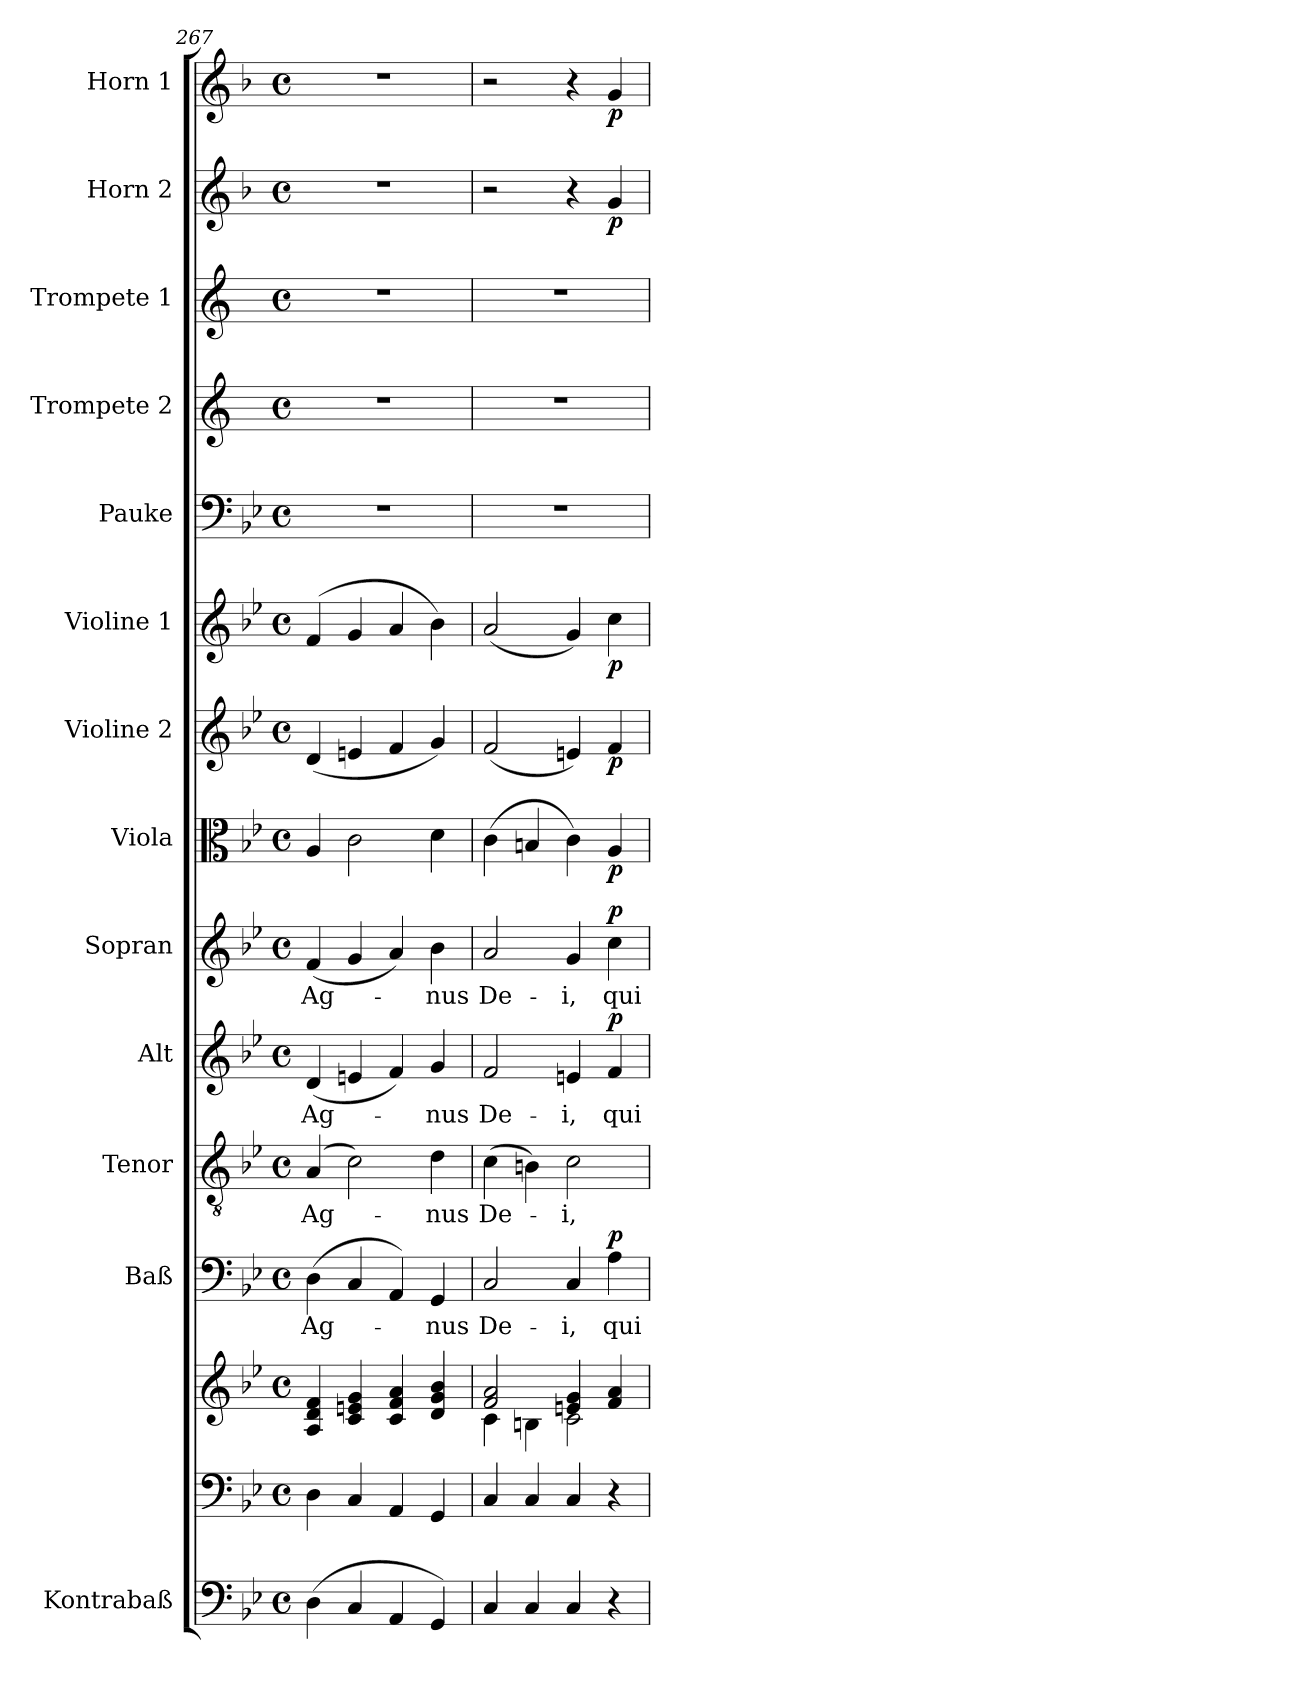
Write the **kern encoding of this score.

**kern	**kern	**kern	**kern	**text	**dynam	**kern	**text	**kern	**text	**dynam	**kern	**text	**dynam	**kern	**dynam	**kern	**dynam	**kern	**dynam	**kern	**kern	**kern	**kern	**dynam	**kern	**dynam
*part14	*part13	*part13	*part12	*part12	*part12	*part11	*part11	*part10	*part10	*part10	*part9	*part9	*part9	*part8	*part8	*part7	*part7	*part6	*part6	*part5	*part4	*part3	*part2	*part2	*part1	*part1
*staff15	*staff14	*staff13	*staff12	*staff12	*staff12	*staff11	*staff11	*staff10	*staff10	*staff10	*staff9	*staff9	*staff9	*staff8	*staff8	*staff7	*staff7	*staff6	*staff6	*staff5	*staff4	*staff3	*staff2	*staff2	*staff1	*staff1
*I"Kontrabaß	*	*	*I"Baß	*	*	*I"Tenor	*	*I"Alt	*	*	*I"Sopran	*	*	*I"Viola	*	*I"Violine 2	*	*I"Violine 1	*	*I"Pauke	*I"Trompete 2	*I"Trompete 1	*I"Horn 2	*	*I"Horn 1	*
*I'Kb.	*	*	*	*	*	*	*	*	*	*	*	*	*	*I'Vla.	*	*I'Vl. 2	*	*I'Vl. 1	*	*	*I'Tr. 2	*I'Tr. 1	*I'Hr. 2	*	*I'Hr. 1	*
*clefF4	*clefF4	*clefG2	*clefF4	*	*	*clefGv2	*	*clefG2	*	*	*clefG2	*	*	*clefC3	*	*clefG2	*	*clefG2	*	*clefF4	*clefG2	*clefG2	*clefG2	*	*clefG2	*
*ITrd7c12	*	*	*	*	*	*	*	*	*	*	*	*	*	*	*	*	*	*	*	*	*ITrd1c2	*ITrd1c2	*ITrd4c7	*	*ITrd4c7	*
*k[b-e-]	*k[b-e-]	*k[b-e-]	*k[b-e-]	*	*	*k[b-e-]	*	*k[b-e-]	*	*	*k[b-e-]	*	*	*k[b-e-]	*	*k[b-e-]	*	*k[b-e-]	*	*k[b-e-]	*k[b-e-]	*k[b-e-]	*k[b-e-]	*	*k[b-e-]	*
*B-:	*B-:	*B-:	*B-:	*	*	*B-:	*	*B-:	*	*	*B-:	*	*	*B-:	*	*B-:	*	*B-:	*	*B-:	*B-:	*B-:	*B-:	*	*B-:	*
*M4/4	*M4/4	*M4/4	*M4/4	*	*	*M4/4	*	*M4/4	*	*	*M4/4	*	*	*M4/4	*	*M4/4	*	*M4/4	*	*M4/4	*M4/4	*M4/4	*M4/4	*	*M4/4	*
*met(c)	*met(c)	*met(c)	*met(c)	*	*	*met(c)	*	*met(c)	*	*	*met(c)	*	*	*met(c)	*	*met(c)	*	*met(c)	*	*met(c)	*met(c)	*met(c)	*met(c)	*	*met(c)	*
=267	=267	=267	=267	=267	=267	=267	=267	=267	=267	=267	=267	=267	=267	=267	=267	=267	=267	=267	=267	=267	=267	=267	=267	=267	=267	=267
!	!	!	!	!LO:LY:b	!	!	!LO:LY:b	!	!LO:LY:b	!	!	!LO:LY:b	!	!	!	!	!	!	!	!	!	!	!	!	!	!
(>4DD\	4D\	4A/ 4d/ 4f/	(>4D\	Ag-	.	(4A/	Ag-	(<4d/	Ag-	.	(<4f/	Ag-	.	4A/	.	(<4d/	.	(>4f/	.	1r	1r	1r	1r	.	1r	.
4CC/	4C/	4c/ 4en/ 4g/	4C/	.	.	2c\)	.	4en/	.	.	4g/	.	.	2c\	.	4en/	.	4g/	.	.	.	.	.	.	.	.
4AAA/	4AA/	4c/ 4f/ 4a/	4AA/)	.	.	.	.	4f/)	.	.	4a/)	.	.	.	.	4f/	.	4a/	.	.	.	.	.	.	.	.
!	!	!	!	!LO:LY:b	!	!	!LO:LY:b	!	!LO:LY:b	!	!	!LO:LY:b	!	!	!	!	!	!	!	!	!	!	!	!	!	!
4GGG/)	4GG/	4d/ 4g/ 4b-/	4GG/	-nus	.	4d\	-nus	4g/	-nus	.	4b-\	-nus	.	4d\	.	4g/)	.	4b-\)	.	.	.	.	.	.	.	.
=268	=268	=268	=268	=268	=268	=268	=268	=268	=268	=268	=268	=268	=268	=268	=268	=268	=268	=268	=268	=268	=268	=268	=268	=268	=268	=268
*	*	*^	*	*	*	*	*	*	*	*	*	*	*	*	*	*	*	*	*	*	*	*	*	*	*	*
!	!	!	!	!	!LO:LY:b	!	!	!LO:LY:b	!	!LO:LY:b	!	!	!LO:LY:b	!	!	!	!	!	!	!	!	!	!	!	!	!	!
4CC/	4C/	2f/ 2a/	4c\	2C/	De-	.	(>4c\	De-	2f/	De-	.	2a/	De-	.	(>4c\	.	(<2f/	.	(<2a/	.	1r	1r	1r	2r	.	2r	.
4CC/	4C/	.	4Bn\	.	.	.	4Bn\)	.	.	.	.	.	.	.	4Bn/	.	.	.	.	.	.	.	.	.	.	.	.
!	!	!	!	!	!LO:LY:b	!	!	!LO:LY:b	!	!LO:LY:b	!	!	!LO:LY:b	!	!	!	!	!	!	!	!	!	!	!	!	!	!
4CC/	4C/	4en/ 4g/	2c\	4C/	-i,	.	2c\	-i,	4en/	-i,	.	4g/	-i,	.	4c\)	.	4en/)	.	4g/)	.	.	.	.	4r	.	4r	.
!	!	!	!	!	!LO:LY:b	!LO:DY:a	!	!	!	!LO:LY:b	!LO:DY:a	!	!LO:LY:b	!LO:DY:a	!	!LO:DY:b	!	!LO:DY:b	!	!LO:DY:b	!	!	!	!	!LO:DY:b	!	!LO:DY:b
4r	4r	4f/ 4a/	.	4A\	qui	p	.	.	4f/	qui	p	4cc\	qui	p	4A/	p	4f/	p	4cc\	p	.	.	.	4c/	p	4c/	p
*	*	*v	*v	*	*	*	*	*	*	*	*	*	*	*	*	*	*	*	*	*	*	*	*	*	*	*	*
=	=	=	=	=	=	=	=	=	=	=	=	=	=	=	=	=	=	=	=	=	=	=	=	=	=	=
*-	*-	*-	*-	*-	*-	*-	*-	*-	*-	*-	*-	*-	*-	*-	*-	*-	*-	*-	*-	*-	*-	*-	*-	*-	*-	*-
